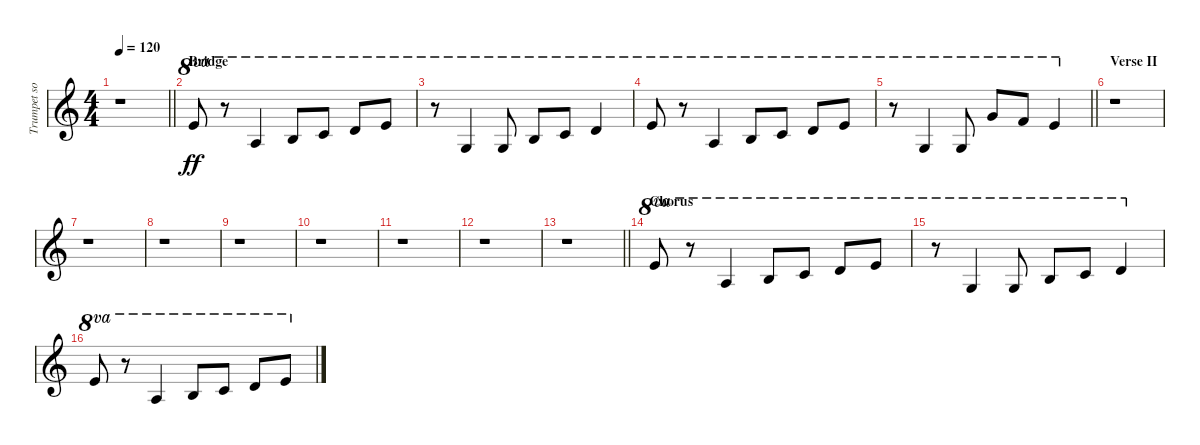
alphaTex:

\track ("Trumpet sound" "Trumpet so") {instrument tenorsax}
\staff {score}
\tuning (E4 B3 G3 D3 A2 E2) {hide}
\ts (4 4)
\tempo 120
\clef g2
\barLineRight lightlight
\ks c
r.1{dy ff} |
\section ("" "Bridge")
12.1.8{ot 8va} r.8{ot 8va} 10.2.4{ot 8va} 12.2.8{ot 8va} 13.2.8{ot 8va} 10.1.8{ot 8va} 12.1.8{ot 8va} |
r.8{ot 8va} 12.3.4{ot 8va} 12.3.8{ot 8va} 12.2.8{ot 8va} 13.2.8{ot 8va} 10.1.4{ot 8va} |
12.1.8{ot 8va} r.8{ot 8va} 10.2.4{ot 8va} 12.2.8{ot 8va} 13.2.8{ot 8va} 10.1.8{ot 8va} 12.1.8{ot 8va} |
\barLineRight lightlight
r.8{ot 8va} 12.3.4{ot 8va} 12.3.8{ot 8va} 15.1.8{ot 8va} 13.1.8{ot 8va} 12.1.4{ot 8va} |
\section ("" "Verse II")
r.1 |
r.1 |
r.1 |
r.1 |
r.1 |
r.1 |
r.1 |
\barLineRight lightlight
r.1 |
\section ("" "Chorus")
12.1.8{ot 8va} r.8{ot 8va} 10.2.4{ot 8va} 12.2.8{ot 8va} 13.2.8{ot 8va} 10.1.8{ot 8va} 12.1.8{ot 8va} |
r.8{ot 8va} 12.3.4{ot 8va} 12.3.8{ot 8va} 12.2.8{ot 8va} 13.2.8{ot 8va} 10.1.4{ot 8va} |
12.1.8{ot 8va} r.8{ot 8va} 10.2.4{ot 8va} 12.2.8{ot 8va} 13.2.8{ot 8va} 10.1.8{ot 8va} 12.1.8{ot 8va}
